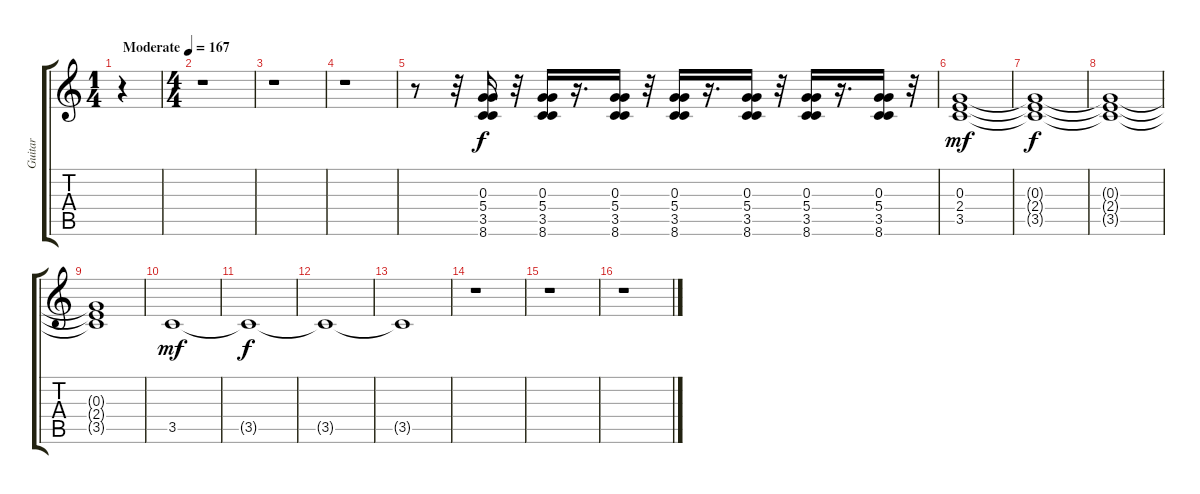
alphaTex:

\track ("Guitar" "Guitar") {instrument electricguitarclean}
\staff {score tabs}
\tuning (E4 B3 G3 D3 A2 E2) {hide}
\ts (1 4)
\tempo (167 "Moderate")
\clef g2
\ks c
r.4{dy f instrument electricguitarclean} |
\ts (4 4)
r.1 |
r.1 |
r.1 |
r.8 r.32 (0.3 5.4 3.5 8.6).16 r.32 (0.3 5.4 3.5 8.6).16 r.16{d} (0.3 5.4 3.5 8.6).16 r.32 (0.3 5.4 3.5 8.6).16 r.16{d} (0.3 5.4 3.5 8.6).16 r.32 (0.3 5.4 3.5 8.6).16 r.16{d} (0.3 5.4 3.5 8.6).16 r.32 |
(0.3 2.4 3.5).1{dy mf} |
(0.3{t} 2.4{t} 3.5{t}).1{dy f} |
(0.3{t} 2.4{t} 3.5{t}).1 |
(0.3{t} 2.4{t} 3.5{t}).1 |
3.5.1{dy mf} |
3.5{t}.1{dy f} |
3.5{t}.1 |
3.5{t}.1 |
r.1 |
r.1 |
r.1
